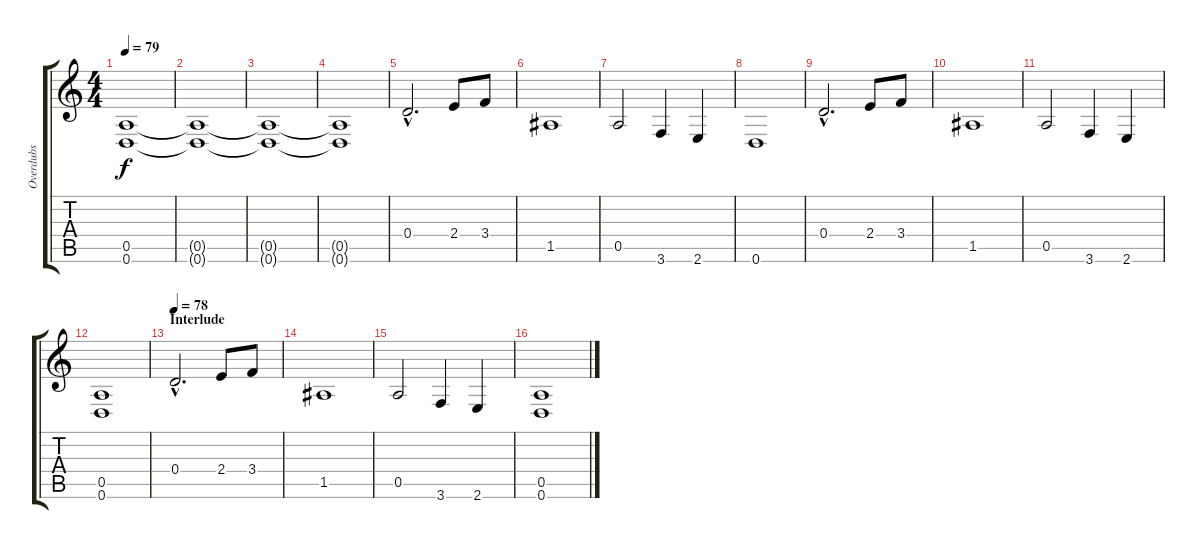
\track ("Overdubs" "Overdubs") {instrument distortionguitar}
\staff {score tabs}
\tuning (E4 B3 G3 D3 A2 D2) {hide}
\ts (4 4)
\tempo 79
\clef g2
\ks c
(0.5 0.6).1{dy f} |
(0.5{t} 0.6{t}).1{volume 0} |
(0.5{t} 0.6{t}).1 |
(0.5{t} 0.6{t}).1 |
0.4{hac}.2{d volume 11 balance 8} 2.4.8 3.4.8 |
1.5.1 |
0.5.2 3.6.4 2.6.4 |
0.6.1 |
0.4{hac}.2{d} 2.4.8 3.4.8 |
1.5.1 |
0.5.2 3.6.4 2.6.4 |
(0.5 0.6).1 |
\section ("" "Interlude")
\tempo 78
0.4{hac}.2{d} 2.4.8 3.4.8 |
1.5.1 |
0.5.2 3.6.4 2.6.4 |
(0.5 0.6).1
